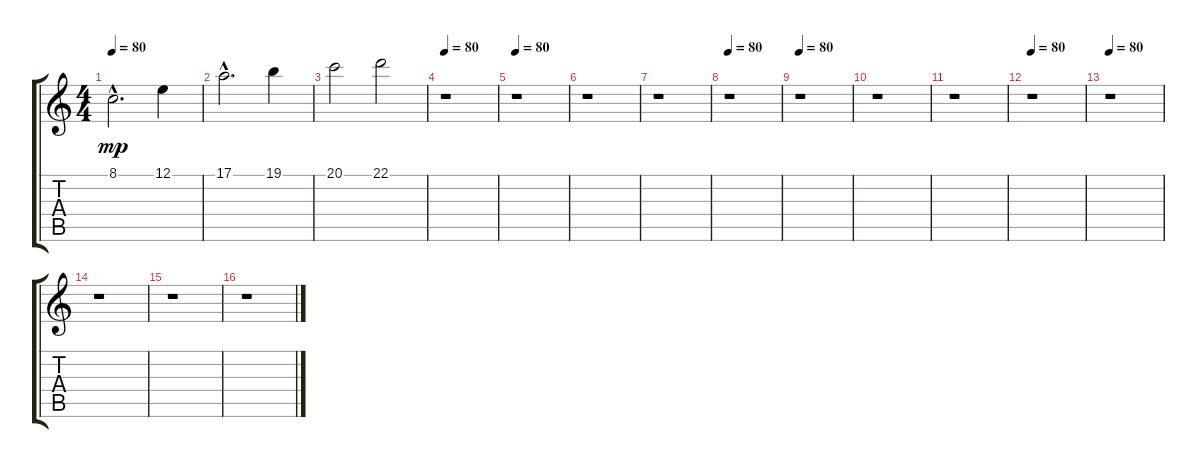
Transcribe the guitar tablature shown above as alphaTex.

\track "" {instrument synthstrings2}
\staff {score tabs}
\tuning (E4 B3 G3 D3 A2 E2) {hide}
\ts (4 4)
\tempo 80
\clef g2
\ks c
8.1{hac}.2{d dy mp volume 8} 12.1.4{volume 10} |
17.1{hac}.2{d volume 10} 19.1.4{volume 11} |
20.1.2{volume 12} 22.1.2{volume 13} |
\tempo 80
r.1 |
\tempo 80
r.1 |
r.1 |
r.1 |
\tempo 80
r.1 |
\tempo 80
r.1 |
r.1 |
r.1 |
\tempo 80
r.1 |
\tempo 80
r.1 |
r.1 |
r.1 |
r.1
